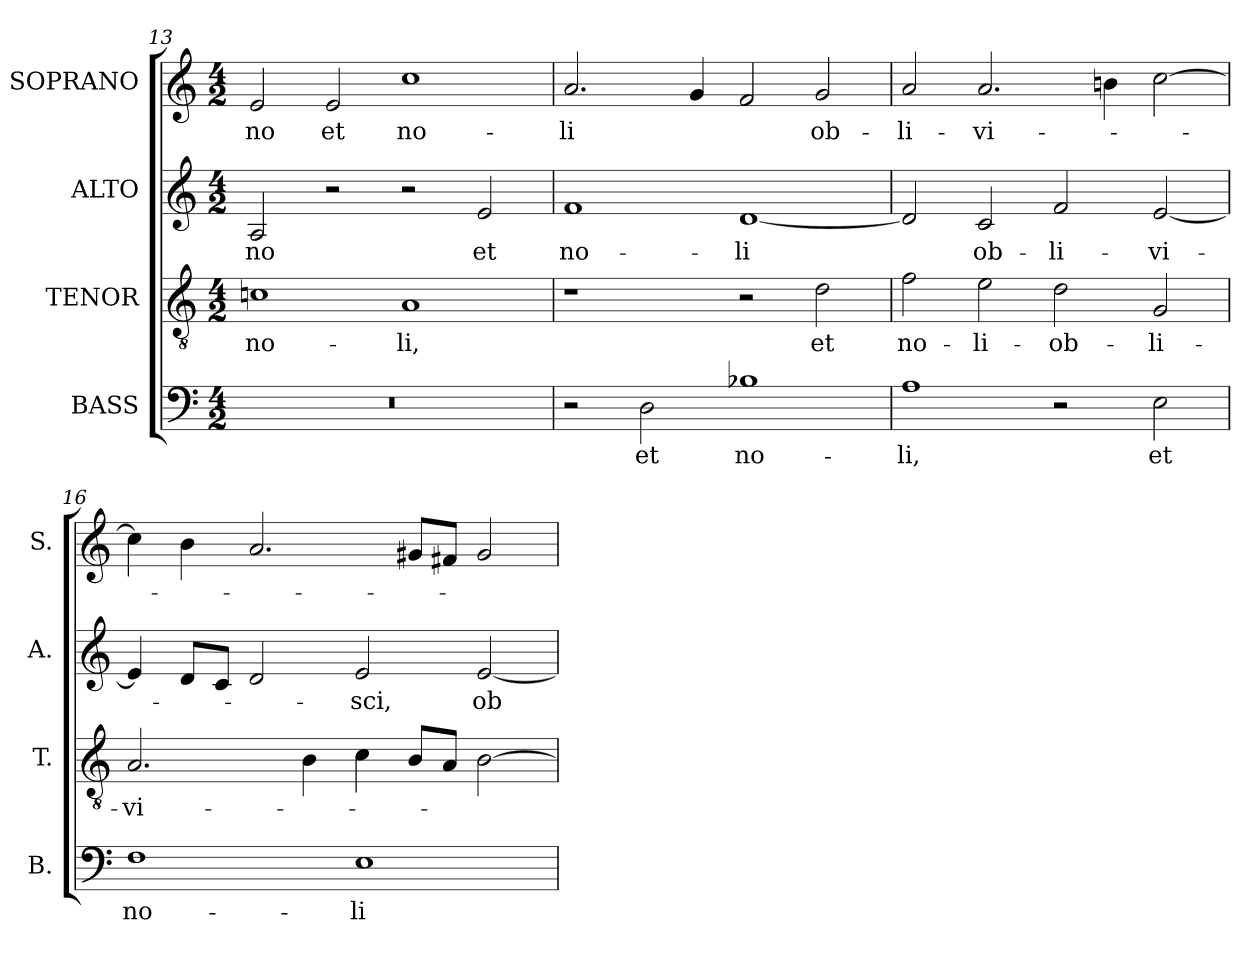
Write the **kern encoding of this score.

**kern	**text	**kern	**text	**kern	**text	**kern	**text
*part4	*part4	*part3	*part3	*part2	*part2	*part1	*part1
*staff4	*staff4	*staff3	*staff3	*staff2	*staff2	*staff1	*staff1
*I"BASS	*	*I"TENOR	*	*I"ALTO	*	*I"SOPRANO	*
*I'B.	*	*I'T.	*	*I'A.	*	*I'S.	*
*clefF4	*	*clefGv2	*	*clefG2	*	*clefG2	*
*	*	*ITrd7c12	*	*	*	*	*
*k[]	*	*k[]	*	*k[]	*	*k[]	*
*C:	*	*C:	*	*C:	*	*C:	*
*M4/2	*	*M4/2	*	*M4/2	*	*M4/2	*
=13	=13	=13	=13	=13	=13	=13	=13
!LO:N:vis=1	!	!	!	!	!	!	!
!	!	!	!LO:LY:b:color=#000000	!	!	!	!
!	!	!	!	!	!LO:LY:b:color=#000000	!	!
!	!	!	!	!	!	!	!LO:LY:b:color=#000000
0r	.	1Cni	no-	2Ai/	-no	2ei/	-no
!	!	!	!	!	!	!	!LO:LY:b:color=#000000
.	.	.	.	2r	.	2ei/	et
!	!	!	!LO:LY:b:color=#000000	!	!	!	!
!	!	!	!	!	!	!	!LO:LY:b:color=#000000
.	.	1AAi	-li,	2r	.	1cci	no-
!	!	!	!	!	!LO:LY:b:color=#000000	!	!
.	.	.	.	2ei/	et	.	.
=14	=14	=14	=14	=14	=14	=14	=14
!	!	!	!	!	!LO:LY:b:color=#000000	!	!
!	!	!	!	!	!	!	!LO:LY:b:color=#000000
2r	.	1r	.	1fi	no-	2.ai/	-li
!	!LO:LY:b:color=#000000	!	!	!	!	!	!
2Di\	et	.	.	.	.	.	.
.	.	.	.	.	.	4gi/	.
!	!LO:LY:b:color=#000000	!	!	!	!	!	!
!	!	!	!	!	!LO:LY:b:color=#000000	!	!
1B-Xi	no-	2r	.	[1di	-li	2fi/	.
!	!	!	!LO:LY:b:color=#000000	!	!	!	!
!	!	!	!	!	!	!	!LO:LY:b:color=#000000
.	.	2Di\	et	.	.	2gi/	ob-
!!LO:LB:g=z
=15	=15	=15	=15	=15	=15	=15	=15
!	!LO:LY:b:color=#000000	!	!	!	!	!	!
!	!	!	!LO:LY:b:color=#000000	!	!	!	!
!	!	!	!	!	!	!	!LO:LY:b:color=#000000
1Ai	-li,	2Fi\	no-	2di/]	.	2ai/	-li-
!	!	!	!LO:LY:b:color=#000000	!	!	!	!
!	!	!	!	!	!LO:LY:b:color=#000000	!	!
!	!	!	!	!	!	!	!LO:LY:b:color=#000000
.	.	2Ei\	-li-	2ci/	ob-	2.ai/	-vi-
!	!	!	!LO:LY:b:color=#000000	!	!	!	!
!	!	!	!	!	!LO:LY:b:color=#000000	!	!
2r	.	2Di\	-ob-	2fi/	-li-	.	.
.	.	.	.	.	.	4bni\	.
!	!LO:LY:b:color=#000000	!	!	!	!	!	!
!	!	!	!LO:LY:b:color=#000000	!	!	!	!
!	!	!	!	!	!LO:LY:b:color=#000000	!	!
2Ei\	et	2GGi/	-li-	[2ei/	-vi-	[2cci\	.
=16	=16	=16	=16	=16	=16	=16	=16
!	!LO:LY:b:color=#000000	!	!	!	!	!	!
!	!	!	!LO:LY:b:color=#000000	!	!	!	!
1Fi	no-	2.AAi/	-vi-	4ei/]	.	4cci\]	.
.	.	.	.	8di/L	.	4bi\	.
.	.	.	.	8ci/J	.	.	.
.	.	.	.	2di/	.	2.ai/	.
.	.	4BBi\	.	.	.	.	.
!	!LO:LY:b:color=#000000	!	!	!	!	!	!
!	!	!	!	!	!LO:LY:b:color=#000000	!	!
1Ei	-li	4Ci\	.	2ei/	-sci,	.	.
.	.	8BBi/L	.	.	.	8g#Xi/L	.
.	.	8AAi/J	.	.	.	8f#Xi/J	.
!	!	!	!	!	!LO:LY:b:color=#000000	!	!
.	.	[2BBi\	.	[2ei/	ob-	2g#i/	.
=	=	=	=	=	=	=	=
*-	*-	*-	*-	*-	*-	*-	*-
